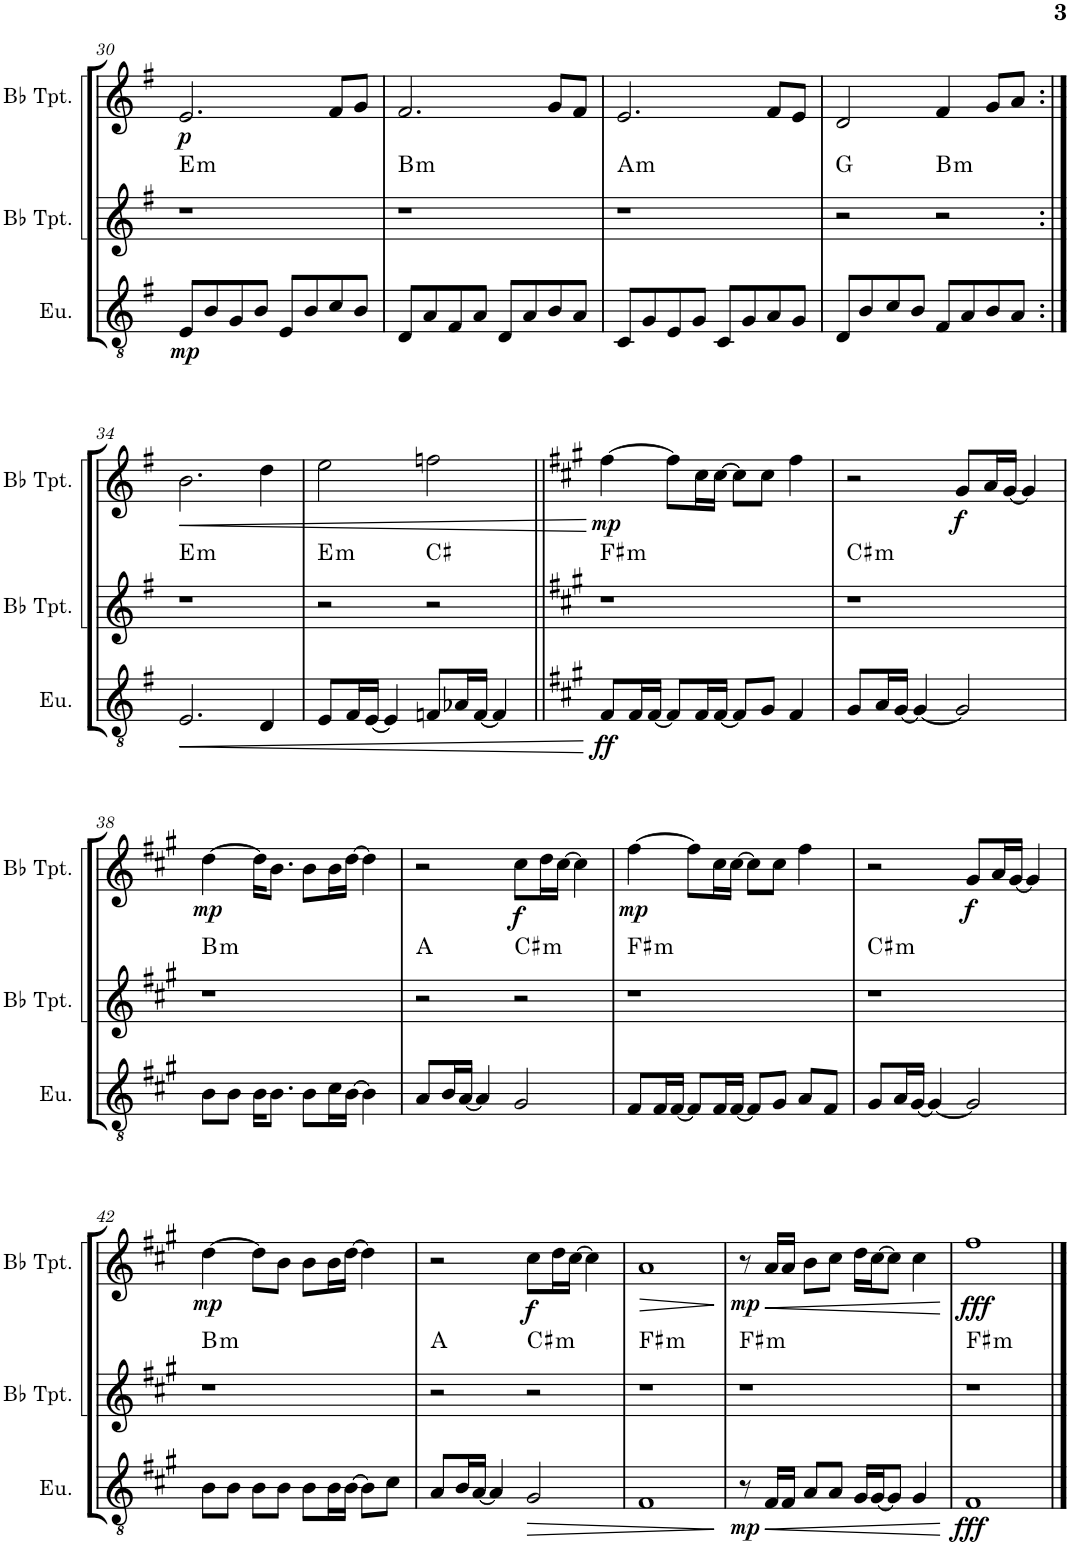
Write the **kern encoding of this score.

**kern	**dynam	**kern	**harte	**kern	**dynam
*part3	*part3	*part2	*part2	*part1	*part1
*staff3	*staff3	*staff2	*	*staff1	*staff1
*I"Euphonium	*	*I"Bb Trumpet	*	*I"Bb Trumpet	*
*I'Eu.	*	*I'Bb Tpt.	*	*I'Bb Tpt.	*
!!LO:PB:g=z
*clefGv2	*	*clefG2	*	*clefG2	*
*Trd1c2	*	*Trd1c2	*	*Trd1c2	*
*k[f#]	*	*k[f#]	*	*k[f#]	*
*M4/4	*	*M4/4	*	*M4/4	*
=30	=30	=30	=30	=30	=30
!	!LO:DY:b	!	!LO:H:kt=m	!	!LO:DY:b
8E/L	mp	1r	E:min	2.e/	p
8B/	.	.	.	.	.
8G/	.	.	.	.	.
8B/J	.	.	.	.	.
8E/L	.	.	.	.	.
8B/	.	.	.	.	.
8c/	.	.	.	8f#/L	.
8B/J	.	.	.	8g/J	.
=31	=31	=31	=31	=31	=31
!	!	!	!LO:H:kt=m	!	!
8D/L	.	1r	B:min	2.f#/	.
8A/	.	.	.	.	.
8F#/	.	.	.	.	.
8A/J	.	.	.	.	.
8D/L	.	.	.	.	.
8A/	.	.	.	.	.
8B/	.	.	.	8g/L	.
8A/J	.	.	.	8f#/J	.
=32	=32	=32	=32	=32	=32
!	!	!	!LO:H:kt=m	!	!
8C/L	.	1r	A:min	2.e/	.
8G/	.	.	.	.	.
8E/	.	.	.	.	.
8G/J	.	.	.	.	.
8C/L	.	.	.	.	.
8G/	.	.	.	.	.
8A/	.	.	.	8f#/L	.
8G/J	.	.	.	8e/J	.
=33	=33	=33	=33	=33	=33
8D/L	.	2r	G:maj	2d/	.
8B/	.	.	.	.	.
8c/	.	.	.	.	.
8B/J	.	.	.	.	.
!	!	!	!LO:H:kt=m	!	!
8F#/L	.	2r	B:min	4f#/	.
8A/	.	.	.	.	.
8B/	.	.	.	8g/L	.
8A/J	.	.	.	8a/J	.
!!LO:LB:g=z
=34:|!	=34:|!	=34:|!	=34:|!	=34:|!	=34:|!
!	!LO:HP:b	!	!LO:H:kt=m	!	!LO:HP:b
2.E/	<	1r	E:min	2.b\	<
4D/	.	.	.	4dd\	.
=35	=35	=35	=35	=35	=35
!	!	!	!LO:H:kt=m	!	!
8E/L	.	2r	E:min	2ee\	.
16F#/L	.	.	.	.	.
[16E/JJ	.	.	.	.	.
4E/]	.	.	.	.	.
8Fn/L	.	2r	C#:maj	2ffn\	.
16A-X/L	.	.	.	.	.
[16F/JJ	.	.	.	.	.
4F/]	.	.	.	.	.
.	[	.	.	.	[
=36||	=36||	=36||	=36||	=36||	=36||
*k[f#c#g#]	*	*k[f#c#g#]	*	*k[f#c#g#]	*
!	!LO:DY:b	!	!LO:H:kt=m	!	!LO:DY:b
8F#/L	ff	1r	F#:min	[4ff#\	mp
16F#/L	.	.	.	.	.
[16F#/JJ	.	.	.	.	.
8F#/L]	.	.	.	8ff#\L]	.
16F#/L	.	.	.	16cc#\L	.
[16F#/JJ	.	.	.	[16cc#\JJ	.
8F#/L]	.	.	.	8cc#\L]	.
8G#/J	.	.	.	8cc#\J	.
4F#/	.	.	.	4ff#\	.
=37	=37	=37	=37	=37	=37
!	!	!	!LO:H:kt=m	!	!
8G#/L	.	1r	C#:min	2r	.
16A/L	.	.	.	.	.
[16G#/JJ	.	.	.	.	.
4G#/_	.	.	.	.	.
!	!	!	!	!	!LO:DY:b
2G#/]	.	.	.	8g#/L	f
.	.	.	.	16a/L	.
.	.	.	.	[16g#/JJ	.
.	.	.	.	4g#/]	.
!!LO:LB:g=z
=38	=38	=38	=38	=38	=38
!	!	!	!LO:H:kt=m	!	!LO:DY:b
8B\L	.	1r	B:min	[4dd\	mp
8B\J	.	.	.	.	.
16B\KL	.	.	.	16dd\KL]	.
8.B\J	.	.	.	8.b\J	.
8B\L	.	.	.	8b\L	.
16c#\L	.	.	.	16b\L	.
[16B\JJ	.	.	.	[16dd\JJ	.
4B\]	.	.	.	4dd\]	.
=39	=39	=39	=39	=39	=39
8A/L	.	2r	A:maj	2r	.
16B/L	.	.	.	.	.
[16A/JJ	.	.	.	.	.
4A/]	.	.	.	.	.
!	!	!	!LO:H:kt=m	!	!LO:DY:b
2G#/	.	2r	C#:min	8cc#\L	f
.	.	.	.	16dd\L	.
.	.	.	.	[16cc#\JJ	.
.	.	.	.	4cc#\]	.
=40	=40	=40	=40	=40	=40
!	!	!	!LO:H:kt=m	!	!LO:DY:b
8F#/L	.	1r	F#:min	[4ff#\	mp
16F#/L	.	.	.	.	.
[16F#/JJ	.	.	.	.	.
8F#/L]	.	.	.	8ff#\L]	.
16F#/L	.	.	.	16cc#\L	.
[16F#/JJ	.	.	.	[16cc#\JJ	.
8F#/L]	.	.	.	8cc#\L]	.
8G#/J	.	.	.	8cc#\J	.
8A/L	.	.	.	4ff#\	.
8F#/J	.	.	.	.	.
=41	=41	=41	=41	=41	=41
!	!	!	!LO:H:kt=m	!	!
8G#/L	.	1r	C#:min	2r	.
16A/L	.	.	.	.	.
[16G#/JJ	.	.	.	.	.
4G#/_	.	.	.	.	.
!	!	!	!	!	!LO:DY:b
2G#/]	.	.	.	8g#/L	f
.	.	.	.	16a/L	.
.	.	.	.	[16g#/JJ	.
.	.	.	.	4g#/]	.
!!LO:LB:g=z
=42	=42	=42	=42	=42	=42
!	!	!	!LO:H:kt=m	!	!LO:DY:b
8B\L	.	1r	B:min	[4dd\	mp
8B\J	.	.	.	.	.
8B\L	.	.	.	8dd\L]	.
8B\J	.	.	.	8b\J	.
8B\L	.	.	.	8b\L	.
16B\L	.	.	.	16b\L	.
[16B\JJ	.	.	.	[16dd\JJ	.
8B\L]	.	.	.	4dd\]	.
8c#\J	.	.	.	.	.
=43	=43	=43	=43	=43	=43
8A/L	.	2r	A:maj	2r	.
16B/L	.	.	.	.	.
[16A/JJ	.	.	.	.	.
4A/]	.	.	.	.	.
!	!LO:HP:b	!	!LO:H:kt=m	!	!LO:DY:b
2G#/	>	2r	C#:min	8cc#\L	f
.	.	.	.	16dd\L	.
.	.	.	.	[16cc#\JJ	.
.	.	.	.	4cc#\]	.
=44	=44	=44	=44	=44	=44
!	!	!	!LO:H:kt=m	!	!LO:HP:b
1F#	.	1r	F#:min	1a	>
.	]	.	.	.	]
=45	=45	=45	=45	=45	=45
!	!LO:DY:b	!	!LO:H:kt=m	!	!LO:DY:b
8r	mp	1r	F#:min	8r	mp
!	!LO:HP:b	!	!	!	!LO:HP:b
16F#/LL	<	.	.	16a/LL	<
16F#/JJ	.	.	.	16a/JJ	.
8A/L	.	.	.	8b\L	.
8A/J	.	.	.	8cc#\J	.
16G#/LL	.	.	.	16dd\LL	.
[16G#/J	.	.	.	[16cc#\J	.
8G#/J]	.	.	.	8cc#\J]	.
4G#/	.	.	.	4cc#\	.
.	[	.	.	.	[
=46	=46	=46	=46	=46	=46
!	!LO:DY:b	!	!LO:H:kt=m	!	!LO:DY:b
1F#	fff	1r	F#:min	1ff#	fff
==	==	==	==	==	==
*-	*-	*-	*-	*-	*-
